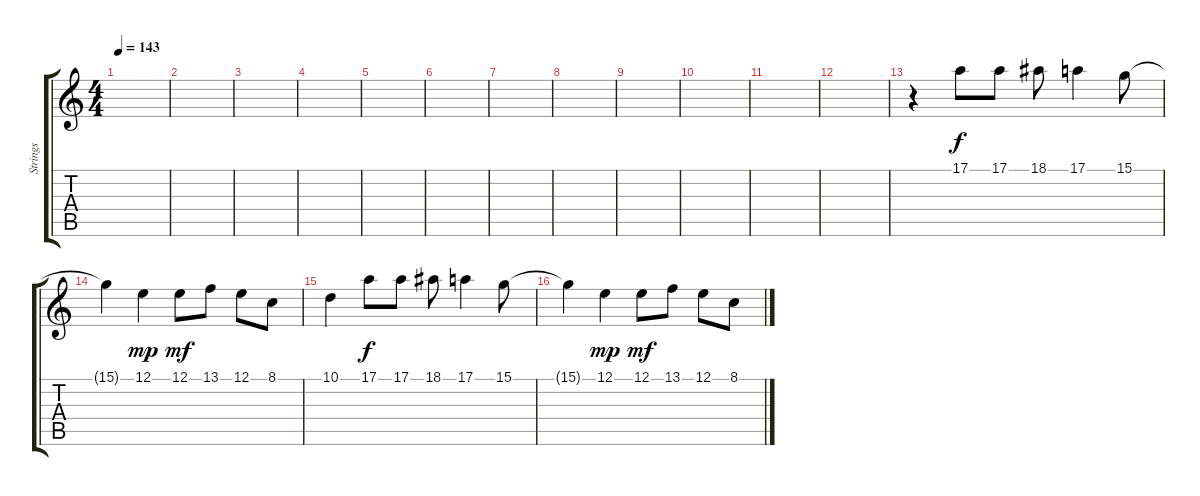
\track ("Strings" "Strings") {instrument synthstrings1}
\staff {score tabs}
\tuning (E4 B3 G3 D3 A2 E2) {hide}
\ts (4 4)
\tempo 143
\clef g2
\ks c
|
|
|
|
|
|
|
|
|
|
|
|
r.4 17.1.8 17.1.8 18.1.8 17.1.4 15.1.8 |
15.1{t}.4 12.1.4{dy mp} 12.1.8{dy mf} 13.1.8 12.1.8 8.1.8 |
10.1.4 17.1.8{dy f} 17.1.8 18.1.8 17.1.4 15.1.8 |
15.1{t}.4 12.1.4{dy mp} 12.1.8{dy mf} 13.1.8 12.1.8 8.1.8
